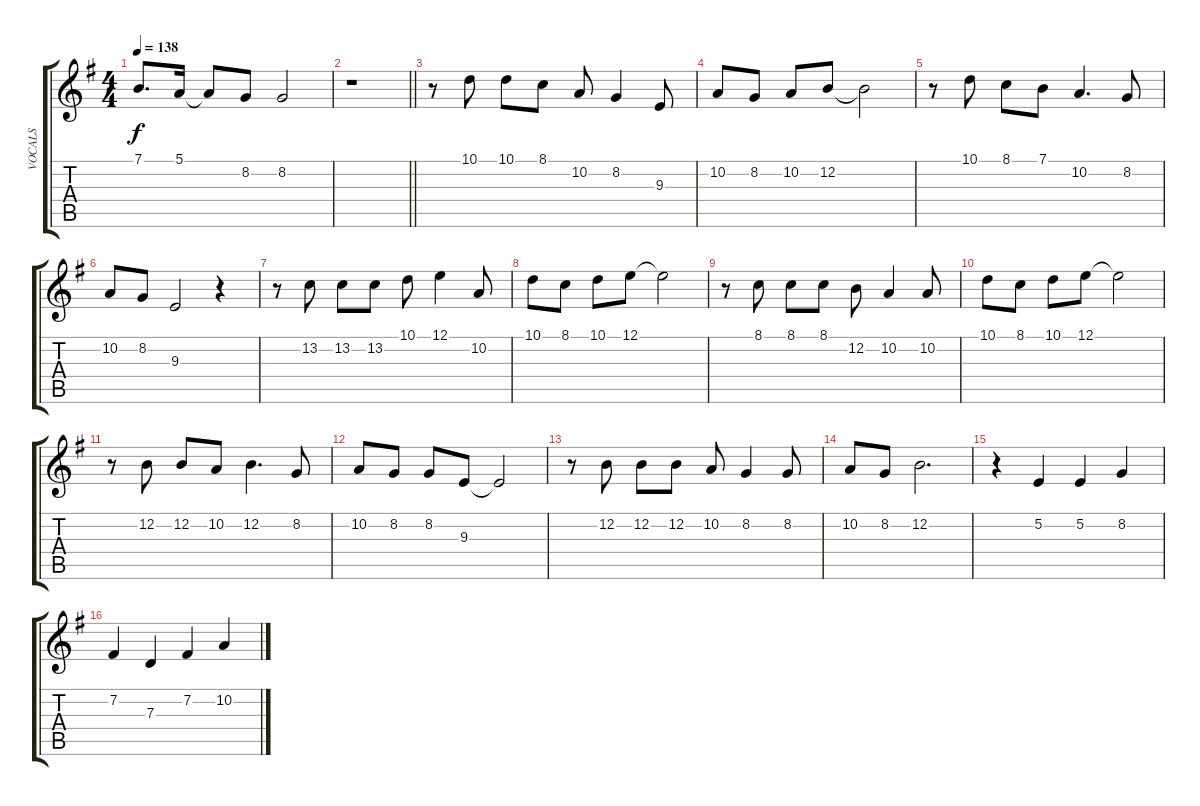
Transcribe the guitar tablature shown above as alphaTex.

\track ("VOCALS" "VOCALS") {instrument stringensemble1}
\staff {score tabs}
\tuning (E4 B3 G3 D3 A2 E2) {hide}
\ts (4 4)
\tempo 138
\clef g2
\ks eminor
7.1.8{d dy f} 5.1.16 5.1{t}.8 8.2.8 8.2.2 |
\barLineRight lightlight
r.1 |
r.8 10.1.8 10.1.8 8.1.8 10.2.8 8.2.4 9.3.8 |
10.2.8 8.2.8 10.2.8 12.2.8 12.2{t}.2 |
r.8 10.1.8 8.1.8 7.1.8 10.2.4{d} 8.2.8 |
10.2.8 8.2.8 9.3.2 r.4 |
r.8 13.2.8 13.2.8 13.2.8 10.1.8 12.1.4 10.2.8 |
10.1.8 8.1.8 10.1.8 12.1.8 12.1{t}.2 |
r.8 8.1.8 8.1.8 8.1.8 12.2.8 10.2.4 10.2.8 |
10.1.8 8.1.8 10.1.8 12.1.8 12.1{t}.2 |
r.8 12.2.8 12.2.8 10.2.8 12.2.4{d} 8.2.8 |
10.2.8 8.2.8 8.2.8 9.3.8 9.3{t}.2 |
r.8 12.2.8 12.2.8 12.2.8 10.2.8 8.2.4 8.2.8 |
10.2.8 8.2.8 12.2.2{d} |
r.4 5.2.4 5.2.4 8.2.4 |
7.2.4 7.3.4 7.2.4 10.2.4
